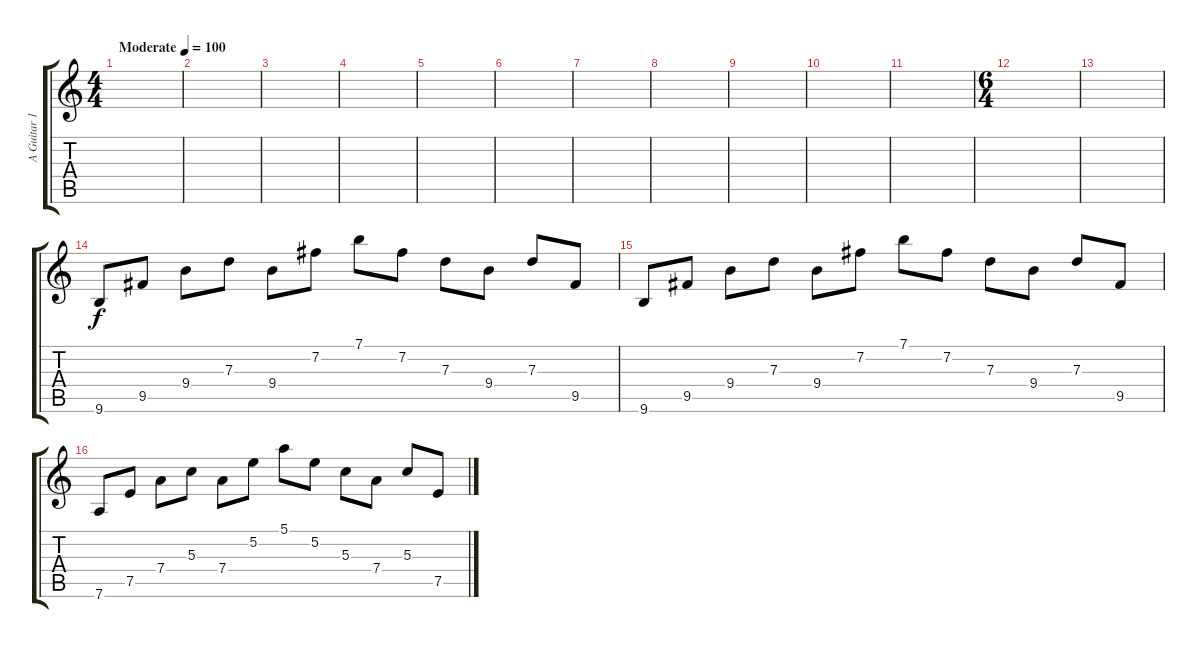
\track ("A Guitar 1" "A Guitar 1") {instrument acousticguitarsteel}
\staff {score tabs}
\tuning (E4 B3 G3 D3 A2 D2) {hide}
\ts (4 4)
\tempo (100 "Moderate")
\clef g2
\ks c
|
|
|
|
|
|
|
|
|
|
|
\ts (6 4)
|
|
9.6.8 9.5.8 9.4.8 7.3.8 9.4.8 7.2.8 7.1.8 7.2.8 7.3.8 9.4.8 7.3.8 9.5.8 |
9.6.8 9.5.8 9.4.8 7.3.8 9.4.8 7.2.8 7.1.8 7.2.8 7.3.8 9.4.8 7.3.8 9.5.8 |
7.6.8 7.5.8 7.4.8 5.3.8 7.4.8 5.2.8 5.1.8 5.2.8 5.3.8 7.4.8 5.3.8 7.5.8
